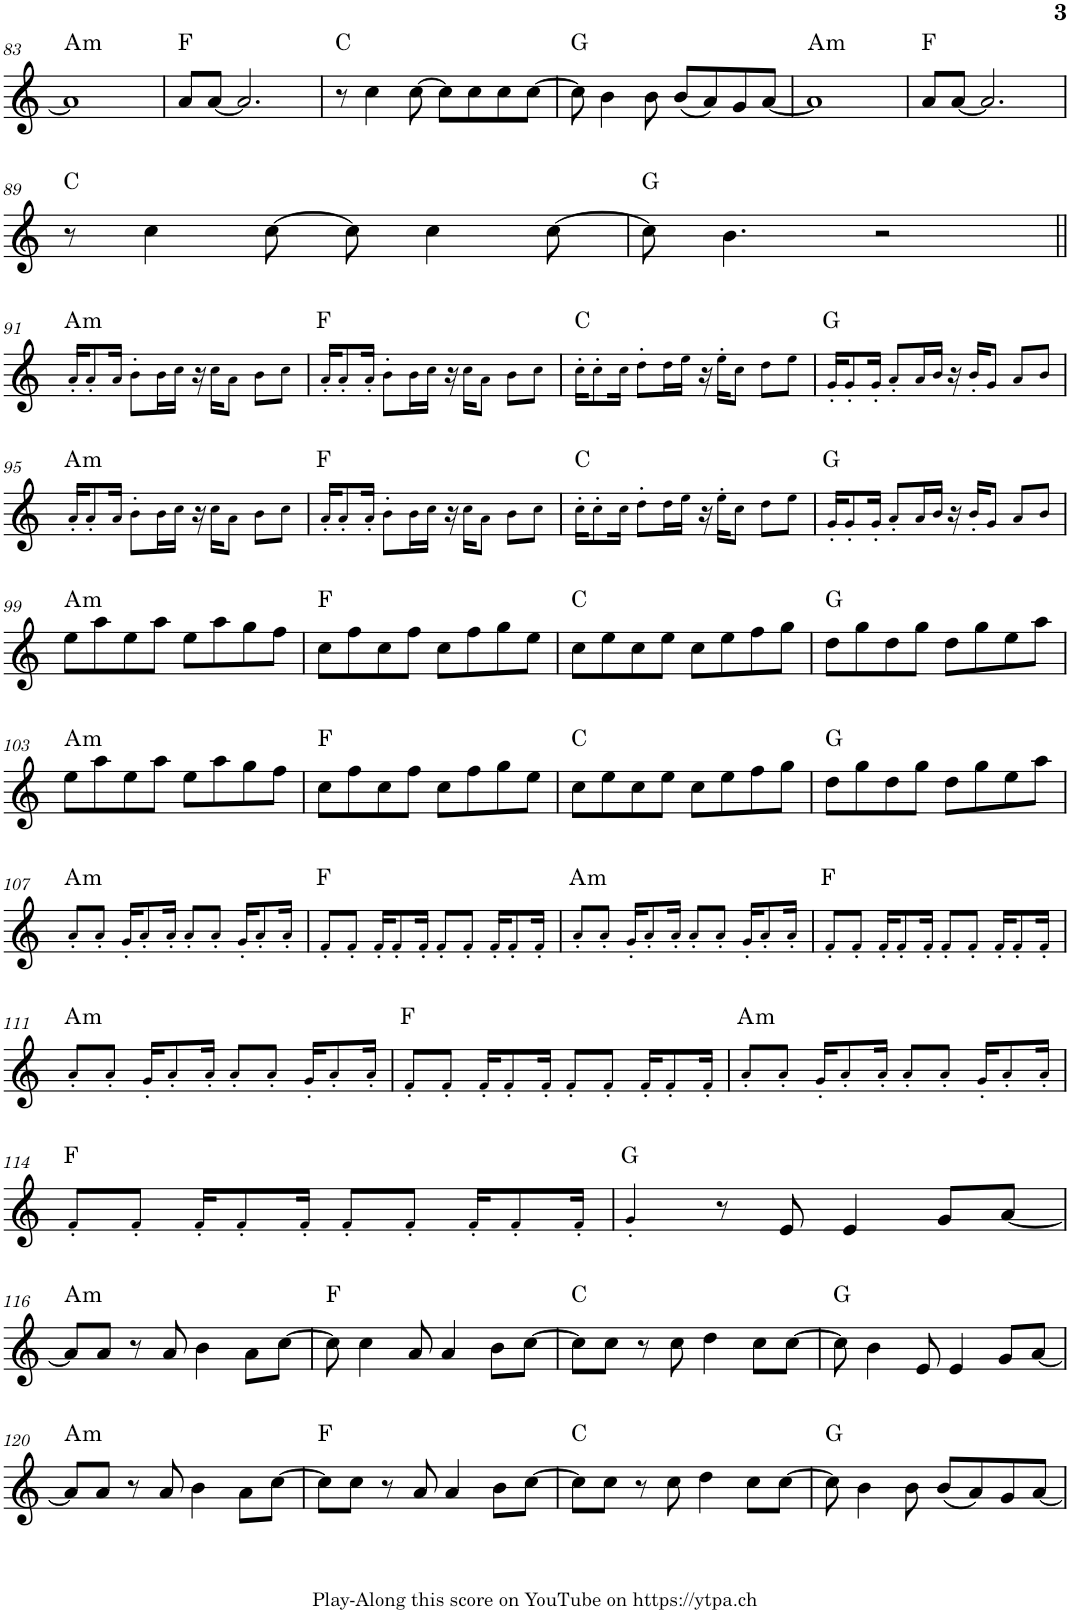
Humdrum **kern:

**kern	**harte
*part1	*part1
*staff1	*
*I"Piano	*
*I'Pno.	*
!!LO:PB:g=z
*clefG2	*
*k[]	*
*M4/4	*
=83	=83
!	!LO:H:kt=m
1a]	A:min
=84	=84
8a/L	F:maj
[8a/J	.
2.a/]	.
=85	=85
8r	C:maj
4cc\	.
[8cc\	.
8cc\L]	.
8cc\	.
8cc\	.
[8cc\J	.
=86	=86
8cc\]	G:maj
4b\	.
8b\	.
(8b/L	.
8a/)	.
8g/	.
[8a/J	.
=87	=87
!	!LO:H:kt=m
1a]	A:min
=88	=88
8a/L	F:maj
[8a/J	.
2.a/]	.
!!LO:LB:g=z
=89	=89
8r	C:maj
4cc\	.
[8cc\	.
8cc\]	.
4cc\	.
[8cc\	.
=90	=90
8cc\]	G:maj
4.b\	.
2r	.
!!LO:LB:g=z
=91||	=91||
!	!LO:H:kt=m
16a'!/KL	A:min
8a'!/	.
16a!/Jk	.
8b'!\L	.
16b!\L	.
16cc!\JJ	.
16r	.
16cc!\KL	.
8a!\J	.
8b!\L	.
8cc!\J	.
=92	=92
16a'!/KL	F:maj
8a'!/	.
16a'!/Jk	.
8b'!\L	.
16b!\L	.
16cc!\JJ	.
16r	.
16cc!\KL	.
8a!\J	.
8b!\L	.
8cc!\J	.
=93	=93
16cc'!\KL	C:maj
8cc'!\	.
16cc!\Jk	.
8dd'!\L	.
16dd!\L	.
16ee!\JJ	.
16r	.
16ee'!\KL	.
8cc!\J	.
8dd!\L	.
8ee!\J	.
=94	=94
16g'!/KL	G:maj
8g'!/	.
16g'!/Jk	.
8a'!/L	.
16a!/L	.
16b!/JJ	.
16r	.
16b'!/KL	.
8g!/J	.
8a!/L	.
8b!/J	.
!!LO:LB:g=z
=95	=95
!	!LO:H:kt=m
16a'!/KL	A:min
8a'!/	.
16a!/Jk	.
8b'!\L	.
16b!\L	.
16cc!\JJ	.
16r	.
16cc!\KL	.
8a!\J	.
8b!\L	.
8cc!\J	.
=96	=96
16a'!/KL	F:maj
8a'!/	.
16a'!/Jk	.
8b'!\L	.
16b!\L	.
16cc!\JJ	.
16r	.
16cc!\KL	.
8a!\J	.
8b!\L	.
8cc!\J	.
=97	=97
16cc'!\KL	C:maj
8cc'!\	.
16cc!\Jk	.
8dd'!\L	.
16dd!\L	.
16ee!\JJ	.
16r	.
16ee'!\KL	.
8cc!\J	.
8dd!\L	.
8ee!\J	.
=98	=98
16g'!/KL	G:maj
8g'!/	.
16g'!/Jk	.
8a'!/L	.
16a!/L	.
16b!/JJ	.
16r	.
16b'!/KL	.
8g!/J	.
8a!/L	.
8b!/J	.
!!LO:LB:g=z
=99	=99
!	!LO:H:kt=m
8ee\L	A:min
8aa\	.
8ee\	.
8aa\J	.
8ee\L	.
8aa\	.
8gg\	.
8ff\J	.
=100	=100
8cc\L	F:maj
8ff\	.
8cc\	.
8ff\J	.
8cc\L	.
8ff\	.
8gg\	.
8ee\J	.
=101	=101
8cc\L	C:maj
8ee\	.
8cc\	.
8ee\J	.
8cc\L	.
8ee\	.
8ff\	.
8gg\J	.
=102	=102
8dd\L	G:maj
8gg\	.
8dd\	.
8gg\J	.
8dd\L	.
8gg\	.
8ee\	.
8aa\J	.
!!LO:LB:g=z
=103	=103
!	!LO:H:kt=m
8ee\L	A:min
8aa\	.
8ee\	.
8aa\J	.
8ee\L	.
8aa\	.
8gg\	.
8ff\J	.
=104	=104
8cc\L	F:maj
8ff\	.
8cc\	.
8ff\J	.
8cc\L	.
8ff\	.
8gg\	.
8ee\J	.
=105	=105
8cc\L	C:maj
8ee\	.
8cc\	.
8ee\J	.
8cc\L	.
8ee\	.
8ff\	.
8gg\J	.
=106	=106
8dd\L	G:maj
8gg\	.
8dd\	.
8gg\J	.
8dd\L	.
8gg\	.
8ee\	.
8aa\J	.
!!LO:LB:g=z
=107	=107
!	!LO:H:kt=m
8a'!/L	A:min
8a'!/J	.
16g'!/KL	.
8a'!/	.
16a'!/Jk	.
8a'!/L	.
8a'!/J	.
16g'!/KL	.
8a'!/	.
16a'!/Jk	.
=108	=108
8f'!/L	F:maj
8f'!/J	.
16f'!/KL	.
8f'!/	.
16f'!/Jk	.
8f'!/L	.
8f'!/J	.
16f'!/KL	.
8f'!/	.
16f'!/Jk	.
=109	=109
!	!LO:H:kt=m
8a'!/L	A:min
8a'!/J	.
16g'!/KL	.
8a'!/	.
16a'!/Jk	.
8a'!/L	.
8a'!/J	.
16g'!/KL	.
8a'!/	.
16a'!/Jk	.
=110	=110
8f'!/L	F:maj
8f'!/J	.
16f'!/KL	.
8f'!/	.
16f'!/Jk	.
8f'!/L	.
8f'!/J	.
16f'!/KL	.
8f'!/	.
16f'!/Jk	.
!!LO:LB:g=z
=111	=111
!	!LO:H:kt=m
8a'!/L	A:min
8a'!/J	.
16g'!/KL	.
8a'!/	.
16a'!/Jk	.
8a'!/L	.
8a'!/J	.
16g'!/KL	.
8a'!/	.
16a'!/Jk	.
=112	=112
8f'!/L	F:maj
8f'!/J	.
16f'!/KL	.
8f'!/	.
16f'!/Jk	.
8f'!/L	.
8f'!/J	.
16f'!/KL	.
8f'!/	.
16f'!/Jk	.
=113	=113
!	!LO:H:kt=m
8a'!/L	A:min
8a'!/J	.
16g'!/KL	.
8a'!/	.
16a'!/Jk	.
8a'!/L	.
8a'!/J	.
16g'!/KL	.
8a'!/	.
16a'!/Jk	.
!!LO:LB:g=z
=114	=114
8f'!/L	F:maj
8f'!/J	.
16f'!/KL	.
8f'!/	.
16f'!/Jk	.
8f'!/L	.
8f'!/J	.
16f'!/KL	.
8f'!/	.
16f'!/Jk	.
=115	=115
4g'!/	G:maj
8r	.
8e/	.
4e/	.
8g/L	.
[8a/J	.
!!LO:LB:g=z
=116	=116
!	!LO:H:kt=m
8a/L]	A:min
8a/J	.
8r	.
8a/	.
4b\	.
8a\L	.
[8cc\J	.
=117	=117
8cc\]	F:maj
4cc\	.
8a/	.
4a/	.
8b\L	.
[8cc\J	.
=118	=118
8cc\L]	C:maj
8cc\J	.
8r	.
8cc\	.
4dd\	.
8cc\L	.
[8cc\J	.
=119	=119
8cc\]	G:maj
4b\	.
8e/	.
4e/	.
8g/L	.
[8a/J	.
!!LO:LB:g=z
=120	=120
!	!LO:H:kt=m
8a/L]	A:min
8a/J	.
8r	.
8a/	.
4b\	.
8a\L	.
[8cc\J	.
=121	=121
8cc\L]	F:maj
8cc\J	.
8r	.
8a/	.
4a/	.
8b\L	.
[8cc\J	.
=122	=122
8cc\L]	C:maj
8cc\J	.
8r	.
8cc\	.
4dd\	.
8cc\L	.
[8cc\J	.
=123	=123
8cc\]	G:maj
4b\	.
8b\	.
(8b/L	.
8a/)	.
8g/	.
[8a/J	.
=	=
*-	*-
